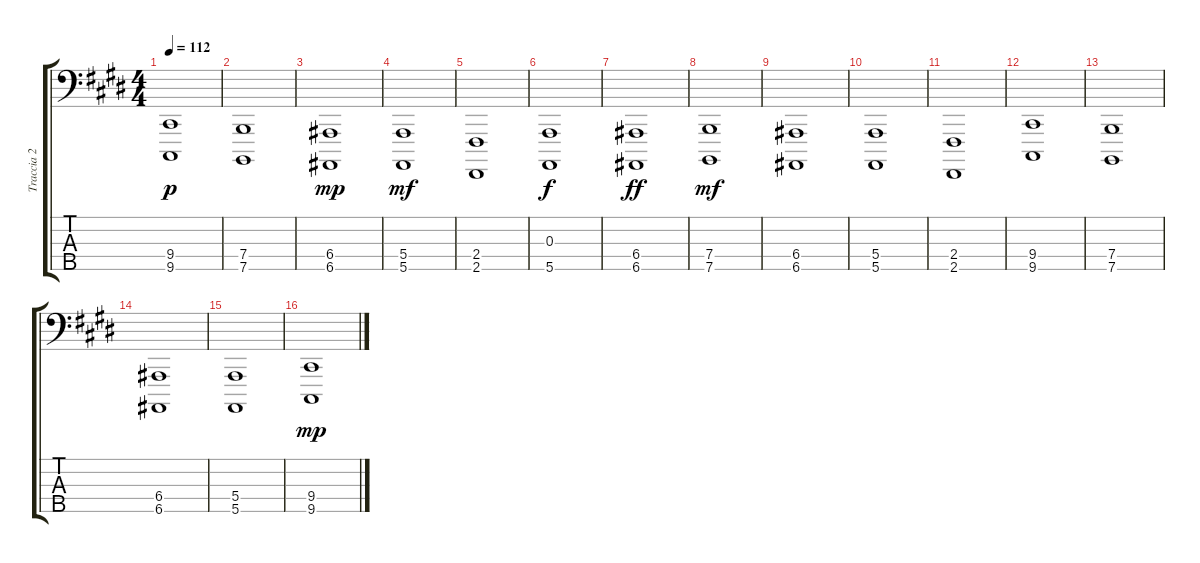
\track ("Traccia 2" "Traccia 2") {instrument acousticgrandpiano}
\staff {score tabs}
\tuning (G2 D2 A1 E1 E0) {hide}
\ts (4 4)
\tempo 112
\clef f4
\ks e
(9.4 9.5).1{dy p} |
(7.4 7.5).1 |
(6.4 6.5).1{dy mp} |
(5.4 5.5).1{dy mf} |
(2.4 2.5).1 |
(0.3 5.5).1{dy f} |
(6.4 6.5).1{dy ff} |
(7.4 7.5).1{dy mf} |
(6.4 6.5).1 |
(5.4 5.5).1 |
(2.4 2.5).1 |
(9.4 9.5).1 |
(7.4 7.5).1 |
(6.4 6.5).1 |
(5.4 5.5).1 |
(9.4 9.5).1{dy mp}
